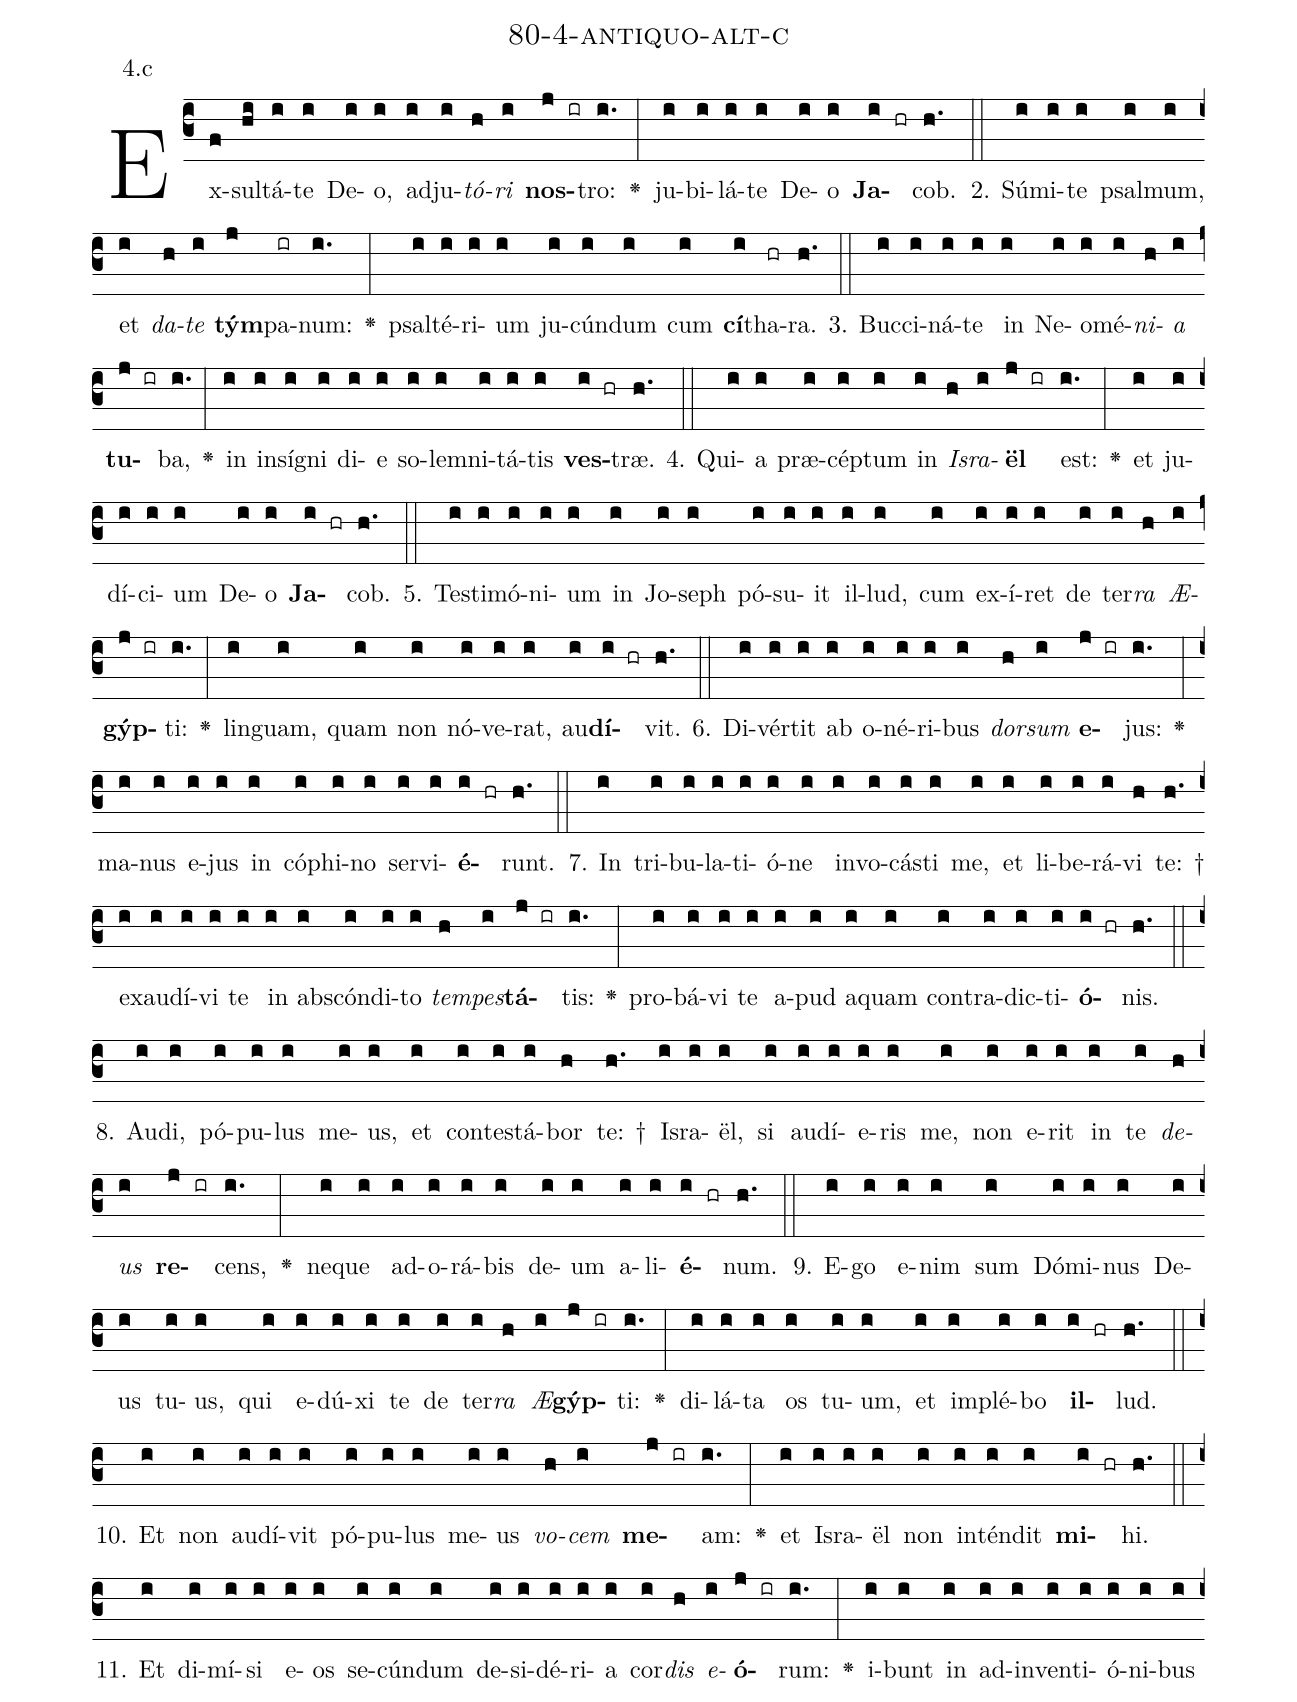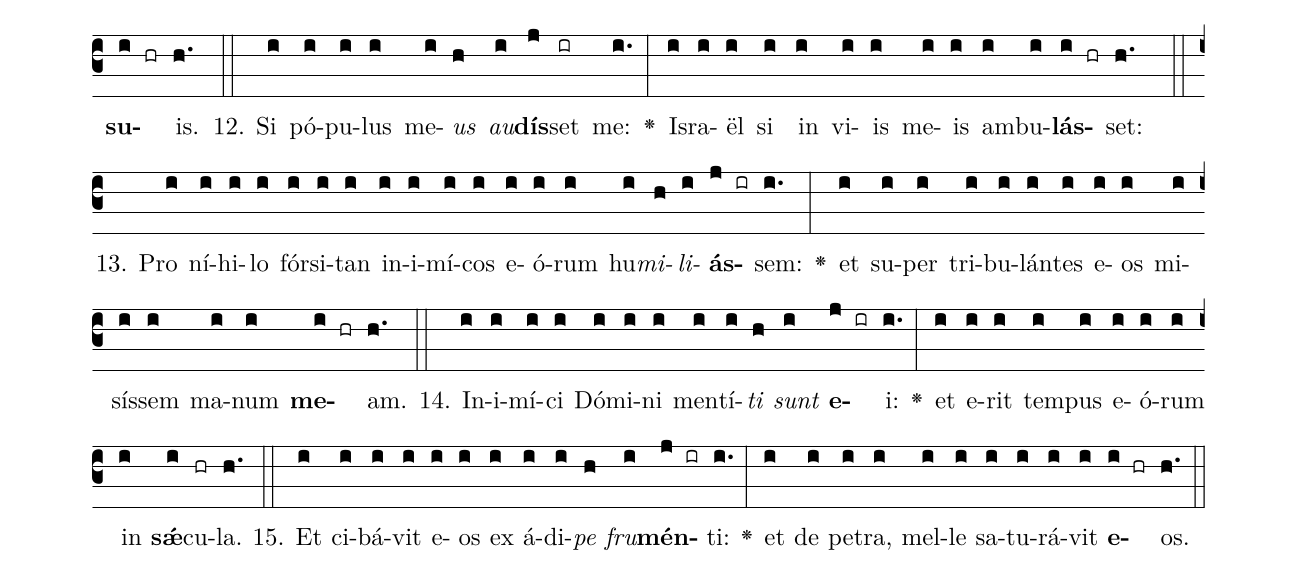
name: 80-4-antiquo-alt-c;
annotation: 4.c;
%%
(c3)Ex(f)sul(hi)tá(i)te(i) De(i)o,(i) ad(i)ju(i)<i>tó</i>(h)<i>ri</i>(i) <b>nos</b>(j ir)tro:(i.) <v>\greheightstar</v>(:) ju(i)bi(i)lá(i)te(i) De(i)o(i) <b>Ja</b>(i hr)cob.(h.) (::)
2. Sú(i)mi(i)te(i) psal(i)mum,(i) et(i) <i>da</i>(h)<i>te</i>(i) <b>tým</b>(j)pa(ir)num:(i.) <v>\greheightstar</v>(:) psal(i)té(i)ri(i)um(i) ju(i)cún(i)dum(i) cum(i) <b>cí</b>(i)tha(hr)ra.(h.) (::)
3. Buc(i)ci(i)ná(i)te(i) in(i) Ne(i)o(i)mé(i)<i>ni</i>(h)<i>a</i>(i) <b>tu</b>(j ir)ba,(i.) <v>\greheightstar</v>(:) in(i) in(i)sí(i)gni(i) di(i)e(i) so(i)lem(i)ni(i)tá(i)tis(i) <b>ves</b>(i hr)træ.(h.) (::)
4. Qui(i)a(i) præ(i)cép(i)tum(i) in(i) <i>Is</i>(h)<i>ra</i>(i)<b>ël</b>(j ir) est:(i.) <v>\greheightstar</v>(:) et(i) ju(i)dí(i)ci(i)um(i) De(i)o(i) <b>Ja</b>(i hr)cob.(h.) (::)
5. Tes(i)ti(i)mó(i)ni(i)um(i) in(i) Jo(i)seph(i) pó(i)su(i)it(i) il(i)lud,(i) cum(i) ex(i)í(i)ret(i) de(i) ter(i)<i>ra</i>(h) <i>Æ</i>(i)<b>gýp</b>(j ir)ti:(i.) <v>\greheightstar</v>(:) lin(i)guam,(i) quam(i) non(i) nó(i)ve(i)rat,(i) au(i)<b>dí</b>(i hr)vit.(h.) (::)
6. Di(i)vér(i)tit(i) ab(i) o(i)né(i)ri(i)bus(i) <i>dor</i>(h)<i>sum</i>(i) <b>e</b>(j ir)jus:(i.) <v>\greheightstar</v>(:) ma(i)nus(i) e(i)jus(i) in(i) có(i)phi(i)no(i) ser(i)vi(i)<b>é</b>(i hr)runt.(h.) (::)
7. In(i) tri(i)bu(i)la(i)ti(i)ó(i)ne(i) in(i)vo(i)cás(i)ti(i) me,(i) et(i) li(i)be(i)rá(i)vi(h) te: †(h.) ex(i)au(i)dí(i)vi(i) te(i) in(i) abs(i)cón(i)di(i)to(i) <i>tem</i>(h)<i>pes</i>(i)<b>tá</b>(j ir)tis:(i.) <v>\greheightstar</v>(:) pro(i)bá(i)vi(i) te(i) a(i)pud(i) a(i)quam(i) con(i)tra(i)dic(i)ti(i)<b>ó</b>(i hr)nis.(h.) (::)
8. Au(i)di,(i) pó(i)pu(i)lus(i) me(i)us,(i) et(i) con(i)tes(i)tá(i)bor(h) te: †(h.) Is(i)ra(i)ël,(i) si(i) au(i)dí(i)e(i)ris(i) me,(i) non(i) e(i)rit(i) in(i) te(i) <i>de</i>(h)<i>us</i>(i) <b>re</b>(j ir)cens,(i.) <v>\greheightstar</v>(:) ne(i)que(i) ad(i)o(i)rá(i)bis(i) de(i)um(i) a(i)li(i)<b>é</b>(i hr)num.(h.) (::)
9. E(i)go(i) e(i)nim(i) sum(i) Dó(i)mi(i)nus(i) De(i)us(i) tu(i)us,(i) qui(i) e(i)dú(i)xi(i) te(i) de(i) ter(i)<i>ra</i>(h) <i>Æ</i>(i)<b>gýp</b>(j ir)ti:(i.) <v>\greheightstar</v>(:) di(i)lá(i)ta(i) os(i) tu(i)um,(i) et(i) im(i)plé(i)bo(i) <b>il</b>(i hr)lud.(h.) (::)
10. Et(i) non(i) au(i)dí(i)vit(i) pó(i)pu(i)lus(i) me(i)us(i) <i>vo</i>(h)<i>cem</i>(i) <b>me</b>(j ir)am:(i.) <v>\greheightstar</v>(:) et(i) Is(i)ra(i)ël(i) non(i) in(i)tén(i)dit(i) <b>mi</b>(i hr)hi.(h.) (::)
11. Et(i) di(i)mí(i)si(i) e(i)os(i) se(i)cún(i)dum(i) de(i)si(i)dé(i)ri(i)a(i) cor(i)<i>dis</i>(h) <i>e</i>(i)<b>ó</b>(j ir)rum:(i.) <v>\greheightstar</v>(:) i(i)bunt(i) in(i) ad(i)in(i)ven(i)ti(i)ó(i)ni(i)bus(i) <b>su</b>(i hr)is.(h.) (::)
12. Si(i) pó(i)pu(i)lus(i) me(i)<i>us</i>(h) <i>au</i>(i)<b>dís</b>(j)set(ir) me:(i.) <v>\greheightstar</v>(:) Is(i)ra(i)ël(i) si(i) in(i) vi(i)is(i) me(i)is(i) am(i)bu(i)<b>lás</b>(i hr)set:(h.) (::)
13. Pro(i) ní(i)hi(i)lo(i) fór(i)si(i)tan(i) in(i)i(i)mí(i)cos(i) e(i)ó(i)rum(i) hu(i)<i>mi</i>(h)<i>li</i>(i)<b>ás</b>(j ir)sem:(i.) <v>\greheightstar</v>(:) et(i) su(i)per(i) tri(i)bu(i)lán(i)tes(i) e(i)os(i) mi(i)sís(i)sem(i) ma(i)num(i) <b>me</b>(i hr)am.(h.) (::)
14. In(i)i(i)mí(i)ci(i) Dó(i)mi(i)ni(i) men(i)tí(i)<i>ti</i>(h) <i>sunt</i>(i) <b>e</b>(j ir)i:(i.) <v>\greheightstar</v>(:) et(i) e(i)rit(i) tem(i)pus(i) e(i)ó(i)rum(i) in(i) <b>sǽ</b>(i)cu(hr)la.(h.) (::)
15. Et(i) ci(i)bá(i)vit(i) e(i)os(i) ex(i) á(i)di(i)<i>pe</i>(h) <i>fru</i>(i)<b>mén</b>(j ir)ti:(i.) <v>\greheightstar</v>(:) et(i) de(i) pe(i)tra,(i) mel(i)le(i) sa(i)tu(i)rá(i)vit(i) <b>e</b>(i hr)os.(h.) (::)
